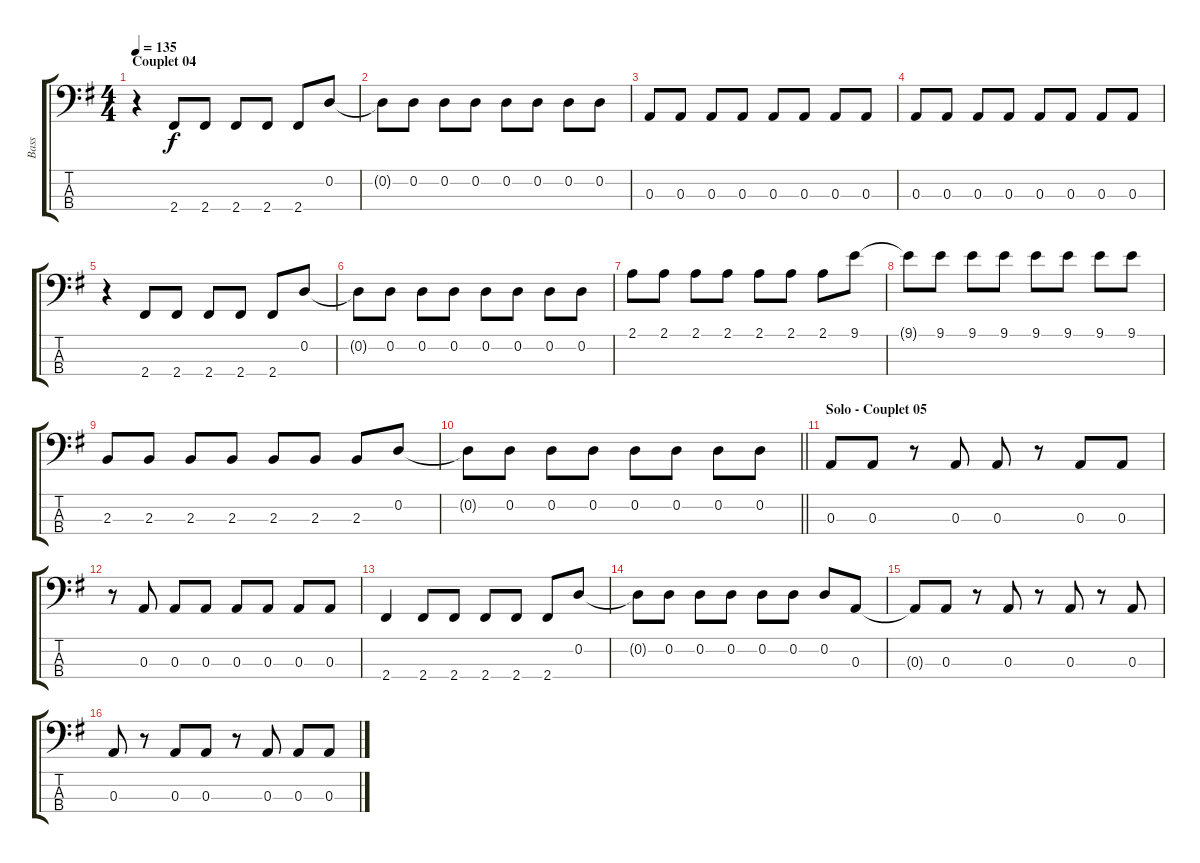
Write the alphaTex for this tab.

\track ("Bass" "Bass") {instrument electricbassfinger}
\staff {score tabs}
\tuning (G2 D2 A1 E1) {hide}
\ts (4 4)
\section ("" "Couplet 04")
\tempo 135
\clef f4
\ks g
r.4{dy f} 2.4.8 2.4.8 2.4.8 2.4.8 2.4.8 0.2.8 |
0.2{t}.8 0.2.8 0.2.8 0.2.8 0.2.8 0.2.8 0.2.8 0.2.8 |
0.3.8 0.3.8 0.3.8 0.3.8 0.3.8 0.3.8 0.3.8 0.3.8 |
0.3.8 0.3.8 0.3.8 0.3.8 0.3.8 0.3.8 0.3.8 0.3.8 |
r.4 2.4.8 2.4.8 2.4.8 2.4.8 2.4.8 0.2.8 |
0.2{t}.8 0.2.8 0.2.8 0.2.8 0.2.8 0.2.8 0.2.8 0.2.8 |
2.1.8 2.1.8 2.1.8 2.1.8 2.1.8 2.1.8 2.1.8 9.1.8 |
9.1{t}.8 9.1.8 9.1.8 9.1.8 9.1.8 9.1.8 9.1.8 9.1.8 |
2.3.8 2.3.8 2.3.8 2.3.8 2.3.8 2.3.8 2.3.8 0.2.8 |
\barLineRight lightlight
0.2{t}.8 0.2.8 0.2.8 0.2.8 0.2.8 0.2.8 0.2.8 0.2.8 |
\section ("" "Solo - Couplet 05")
0.3.8 0.3.8 r.8 0.3.8 0.3.8 r.8 0.3.8 0.3.8 |
r.8 0.3.8 0.3.8 0.3.8 0.3.8 0.3.8 0.3.8 0.3.8 |
2.4.4 2.4.8 2.4.8 2.4.8 2.4.8 2.4.8 0.2.8 |
0.2{t}.8 0.2.8 0.2.8 0.2.8 0.2.8 0.2.8 0.2.8 0.3.8 |
0.3{t}.8 0.3.8 r.8 0.3.8 r.8 0.3.8 r.8 0.3.8 |
0.3.8 r.8 0.3.8 0.3.8 r.8 0.3.8 0.3.8 0.3.8
